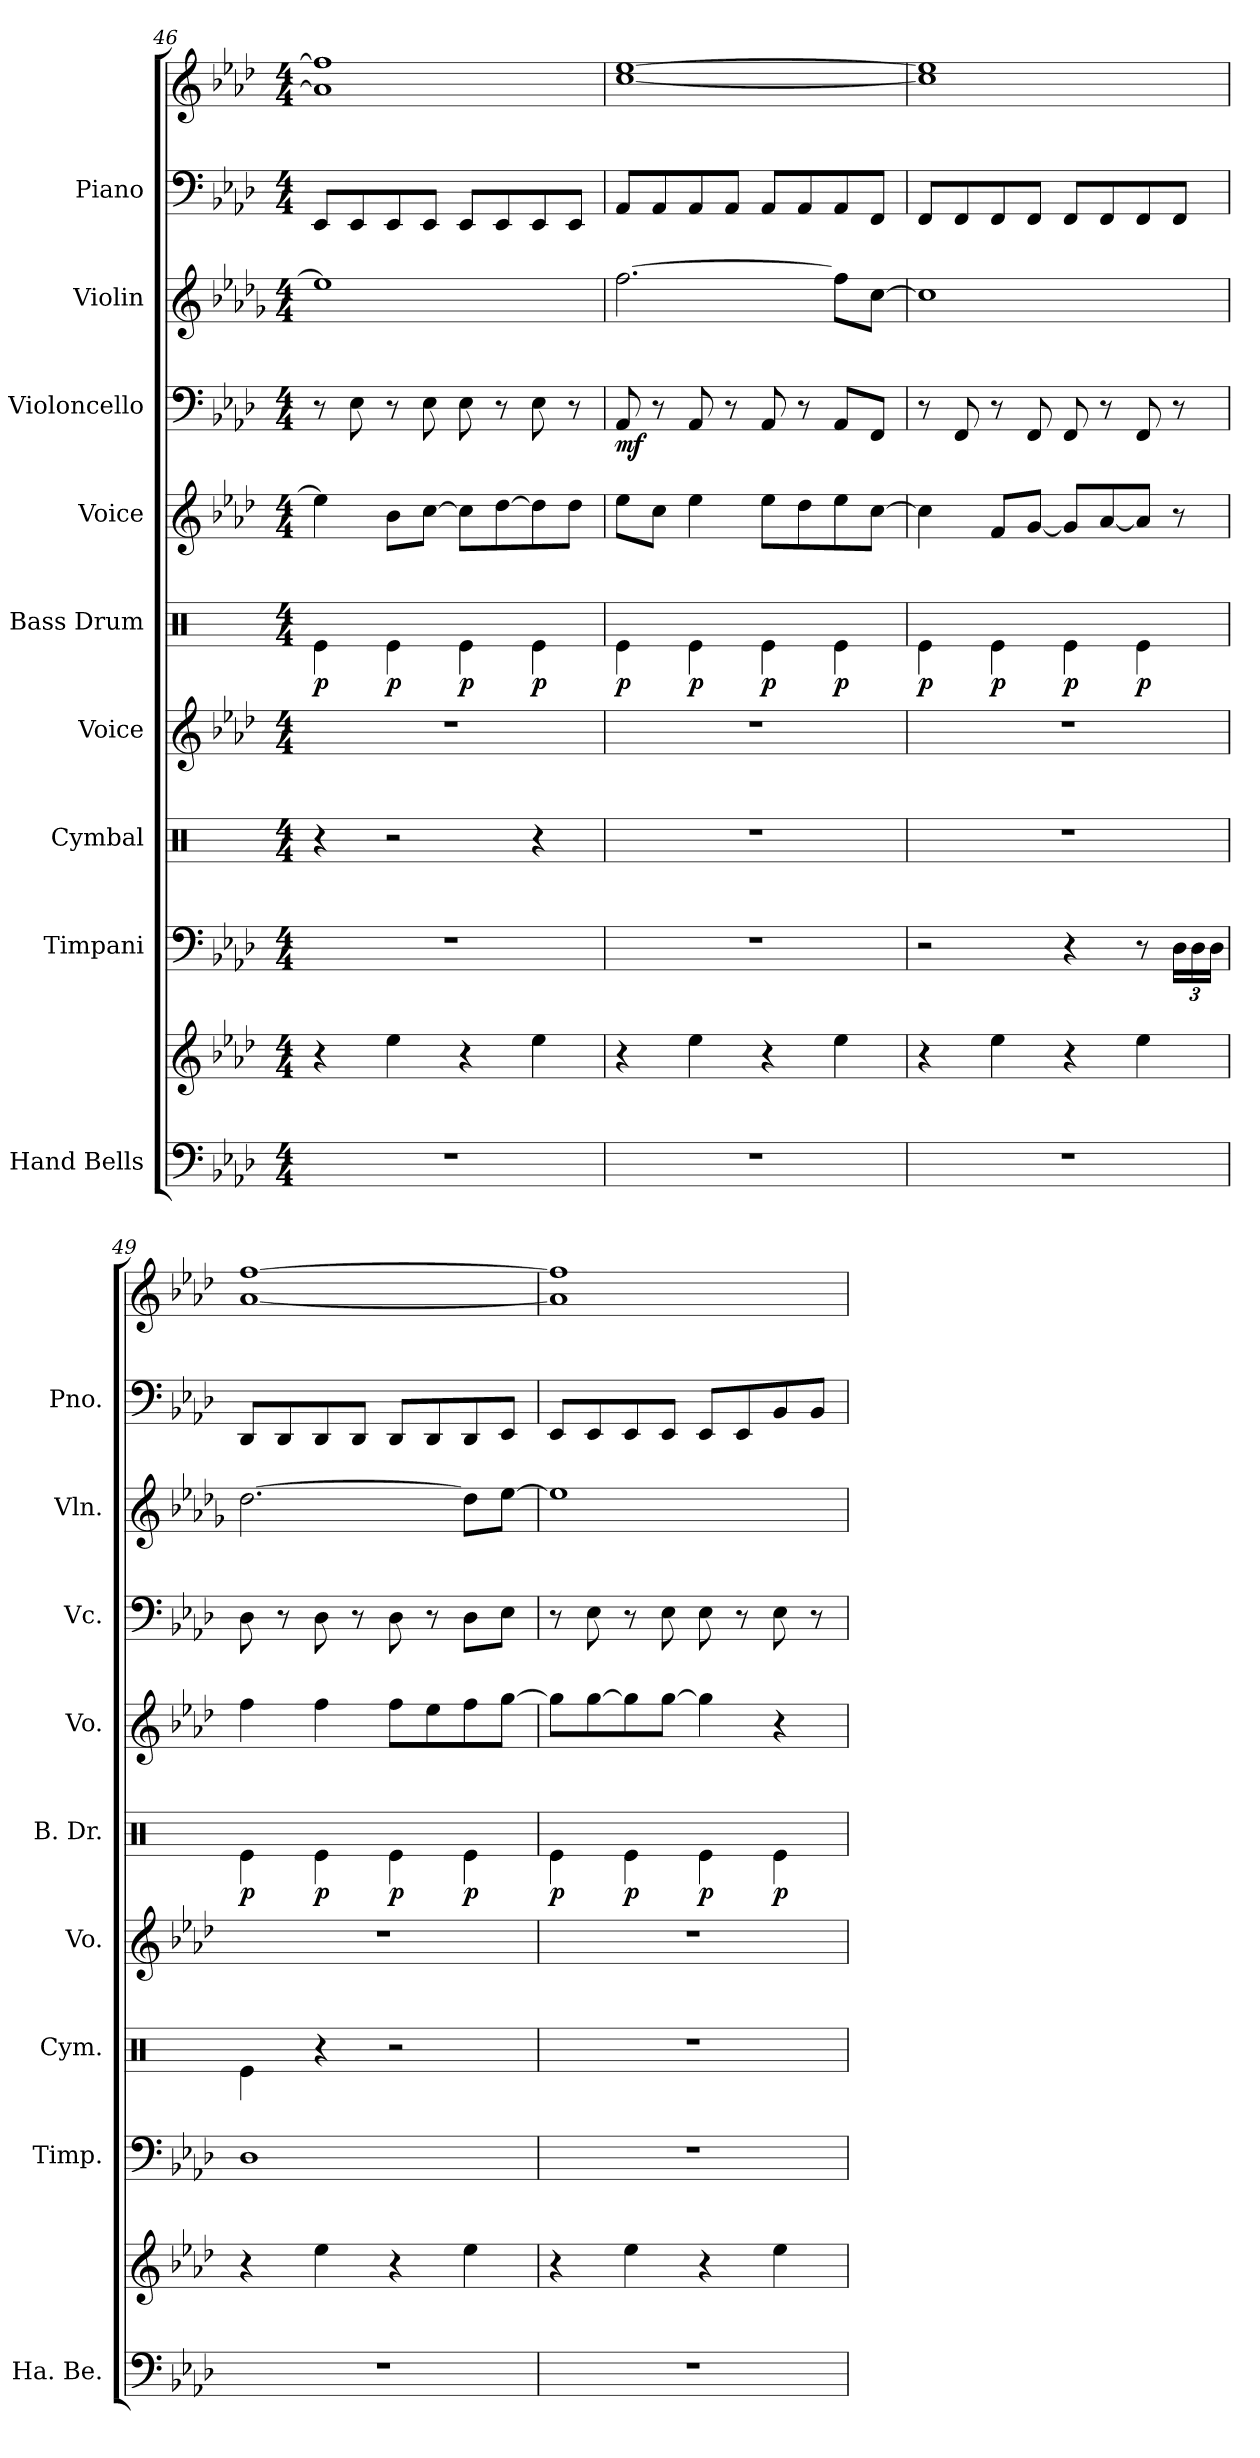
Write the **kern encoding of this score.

**kern	**kern	**kern	**kern	**kern	**kern	**dynam	**kern	**kern	**dynam	**kern	**kern	**kern
*part9	*part9	*part8	*part7	*part6	*part5	*part5	*part4	*part3	*part3	*part2	*part1	*part1
*staff11	*staff10	*staff9	*staff8	*staff7	*staff6	*staff6	*staff5	*staff4	*staff4	*staff3	*staff2	*staff1
*I"Hand Bells	*	*I"Timpani	*I"Cymbal	*I"Voice	*I"Bass Drum	*	*I"Voice	*I"Violoncello	*	*I"Violin	*I"Piano	*
*I'Ha. Be.	*	*I'Timp.	*I'Cym.	*I'Vo.	*I'B. Dr.	*	*I'Vo.	*I'Vc.	*	*I'Vln.	*I'Pno.	*
!!LO:PB:g=z
*clefF4	*clefG2	*clefF4	*clefX	*clefG2	*clefX	*	*clefG2	*clefF4	*	*clefG2	*clefF4	*clefG2
*k[b-e-a-d-]	*k[b-e-a-d-]	*k[b-e-a-d-]	*k[]	*k[b-e-a-d-]	*k[]	*	*k[b-e-a-d-]	*k[b-e-a-d-]	*	*k[b-e-a-d-g-]	*k[b-e-a-d-]	*k[b-e-a-d-]
*M4/4	*M4/4	*M4/4	*M4/4	*M4/4	*M4/4	*	*M4/4	*M4/4	*	*M4/4	*M4/4	*M4/4
=46	=46	=46	=46	=46	=46	=46	=46	=46	=46	=46	=46	=46
!	!	!	!	!	!	!LO:DY:b	!	!	!	!	!	!
1r	4r	1r	4r	1r	4Re\	p	4ee-\]	8r	.	1ee-]	8EE-/L	1a-] 1ff]
.	.	.	.	.	.	.	.	8E-\	.	.	8EE-/	.
!	!	!	!	!	!	!LO:DY:b	!	!	!	!	!	!
.	4ee-\	.	2r	.	4Re\	p	8b-\L	8r	.	.	8EE-/	.
.	.	.	.	.	.	.	[8cc\J	8E-\	.	.	8EE-/J	.
!	!	!	!	!	!	!LO:DY:b	!	!	!	!	!	!
.	4r	.	.	.	4Re\	p	8cc\L]	8E-\	.	.	8EE-/L	.
.	.	.	.	.	.	.	[8dd-\	8r	.	.	8EE-/	.
!	!	!	!	!	!	!LO:DY:b	!	!	!	!	!	!
.	4ee-\	.	4r	.	4Re\	p	8dd-\]	8E-\	.	.	8EE-/	.
.	.	.	.	.	.	.	8dd-\J	8r	.	.	8EE-/J	.
=47	=47	=47	=47	=47	=47	=47	=47	=47	=47	=47	=47	=47
!	!	!	!	!	!	!LO:DY:b	!	!	!LO:DY:b	!	!	!
1r	4r	1r	1r	1r	4Re\	p	8ee-\L	8AA-/	mf	[2.ff\	8AA-/L	[1cc [1ee-
.	.	.	.	.	.	.	8cc\J	8r	.	.	8AA-/	.
!	!	!	!	!	!	!LO:DY:b	!	!	!	!	!	!
.	4ee-\	.	.	.	4Re\	p	4ee-\	8AA-/	.	.	8AA-/	.
.	.	.	.	.	.	.	.	8r	.	.	8AA-/J	.
!	!	!	!	!	!	!LO:DY:b	!	!	!	!	!	!
.	4r	.	.	.	4Re\	p	8ee-\L	8AA-/	.	.	8AA-/L	.
.	.	.	.	.	.	.	8dd-\	8r	.	.	8AA-/	.
!	!	!	!	!	!	!LO:DY:b	!	!	!	!	!	!
.	4ee-\	.	.	.	4Re\	p	8ee-\	8AA-/L	.	8ff\L]	8AA-/	.
.	.	.	.	.	.	.	[8cc\J	8FF/J	.	[8cc\J	8FF/J	.
=48	=48	=48	=48	=48	=48	=48	=48	=48	=48	=48	=48	=48
!	!	!	!	!	!	!LO:DY:b	!	!	!	!	!	!
1r	4r	2r	1r	1r	4Re\	p	4cc\]	8r	.	1cc]	8FF/L	1cc] 1ee-]
.	.	.	.	.	.	.	.	8FF/	.	.	8FF/	.
!	!	!	!	!	!	!LO:DY:b	!	!	!	!	!	!
.	4ee-\	.	.	.	4Re\	p	8f/L	8r	.	.	8FF/	.
.	.	.	.	.	.	.	[8g/J	8FF/	.	.	8FF/J	.
!	!	!	!	!	!	!LO:DY:b	!	!	!	!	!	!
.	4r	4r	.	.	4Re\	p	8g/L]	8FF/	.	.	8FF/L	.
.	.	.	.	.	.	.	[8a-/	8r	.	.	8FF/	.
!	!	!	!	!	!	!LO:DY:b	!	!	!	!	!	!
.	4ee-\	8r	.	.	4Re\	p	8a-/J]	8FF/	.	.	8FF/	.
*	*	*Xbrackettup	*	*	*	*	*	*	*	*	*	*
.	.	24D-\LL	.	.	.	.	8r	8r	.	.	8FF/J	.
.	.	24D-\	.	.	.	.	.	.	.	.	.	.
.	.	24D-\JJ	.	.	.	.	.	.	.	.	.	.
!!LO:PB:g=z
=49	=49	=49	=49	=49	=49	=49	=49	=49	=49	=49	=49	=49
!	!	!	!	!	!	!LO:DY:b	!	!	!	!	!	!
1r	4r	1D-	4Re\	1r	4Re\	p	4ff\	8D-\	.	[2.dd-\	8DD-/L	[1a- [1ff
.	.	.	.	.	.	.	.	8r	.	.	8DD-/	.
!	!	!	!	!	!	!LO:DY:b	!	!	!	!	!	!
.	4ee-\	.	4r	.	4Re\	p	4ff\	8D-\	.	.	8DD-/	.
.	.	.	.	.	.	.	.	8r	.	.	8DD-/J	.
!	!	!	!	!	!	!LO:DY:b	!	!	!	!	!	!
.	4r	.	2r	.	4Re\	p	8ff\L	8D-\	.	.	8DD-/L	.
.	.	.	.	.	.	.	8ee-\	8r	.	.	8DD-/	.
!	!	!	!	!	!	!LO:DY:b	!	!	!	!	!	!
.	4ee-\	.	.	.	4Re\	p	8ff\	8D-\L	.	8dd-\L]	8DD-/	.
.	.	.	.	.	.	.	[8gg\J	8E-\J	.	[8ee-\J	8EE-/J	.
=50	=50	=50	=50	=50	=50	=50	=50	=50	=50	=50	=50	=50
!	!	!	!	!	!	!LO:DY:b	!	!	!	!	!	!
1r	4r	1r	1r	1r	4Re\	p	8gg\L]	8r	.	1ee-]	8EE-/L	1a-] 1ff]
.	.	.	.	.	.	.	[8gg\	8E-\	.	.	8EE-/	.
!	!	!	!	!	!	!LO:DY:b	!	!	!	!	!	!
.	4ee-\	.	.	.	4Re\	p	8gg\]	8r	.	.	8EE-/	.
.	.	.	.	.	.	.	[8gg\J	8E-\	.	.	8EE-/J	.
!	!	!	!	!	!	!LO:DY:b	!	!	!	!	!	!
.	4r	.	.	.	4Re\	p	4gg\]	8E-\	.	.	8EE-/L	.
.	.	.	.	.	.	.	.	8r	.	.	8EE-/	.
!	!	!	!	!	!	!LO:DY:b	!	!	!	!	!	!
.	4ee-\	.	.	.	4Re\	p	4r	8E-\	.	.	8BB-/	.
.	.	.	.	.	.	.	.	8r	.	.	8BB-/J	.
=	=	=	=	=	=	=	=	=	=	=	=	=
*-	*-	*-	*-	*-	*-	*-	*-	*-	*-	*-	*-	*-
